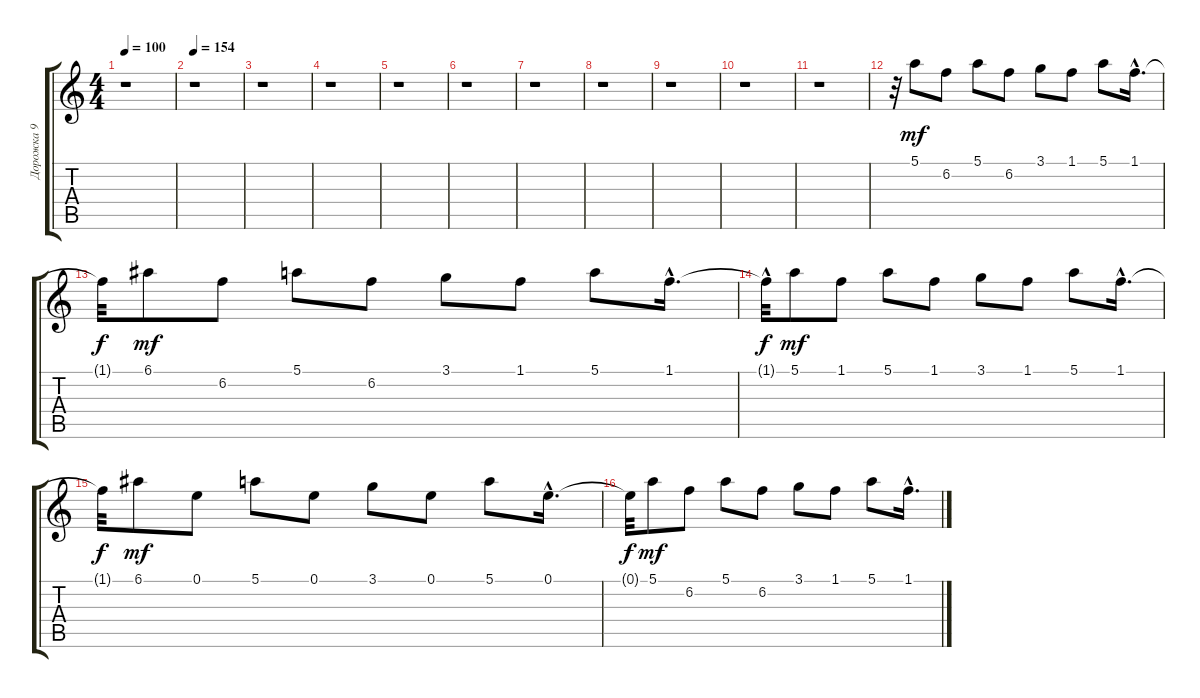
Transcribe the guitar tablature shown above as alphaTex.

\track ("Дорожка 9" "Дорожка 9") {instrument overdrivenguitar}
\staff {score tabs}
\tuning (E4 B3 G3 D3 A2 E2) {hide}
\ts (4 4)
\tempo 100
\clef g2
\ks c
r.1{dy mf instrument overdrivenguitar} |
\tempo 154
r.1 |
r.1 |
r.1 |
r.1 |
r.1 |
r.1 |
r.1 |
r.1 |
r.1 |
r.1 |
r.32 5.1.8 6.2.8 5.1.8 6.2.8 3.1.8 1.1.8 5.1.8 1.1{hac}.16{d} |
1.1{t}.32{dy f} 6.1.8{dy mf} 6.2.8 5.1.8 6.2.8 3.1.8 1.1.8 5.1.8 1.1{hac}.16{d} |
1.1{hac t}.32{dy f} 5.1.8{dy mf} 1.1.8 5.1.8 1.1.8 3.1.8 1.1.8 5.1.8 1.1{hac}.16{d} |
1.1{t}.32{dy f} 6.1.8{dy mf} 0.1.8 5.1.8 0.1.8 3.1.8 0.1.8 5.1.8 0.1{hac}.16{d} |
0.1{t}.32{dy f} 5.1.8{dy mf} 6.2.8 5.1.8 6.2.8 3.1.8 1.1.8 5.1.8 1.1{hac}.16{d}
